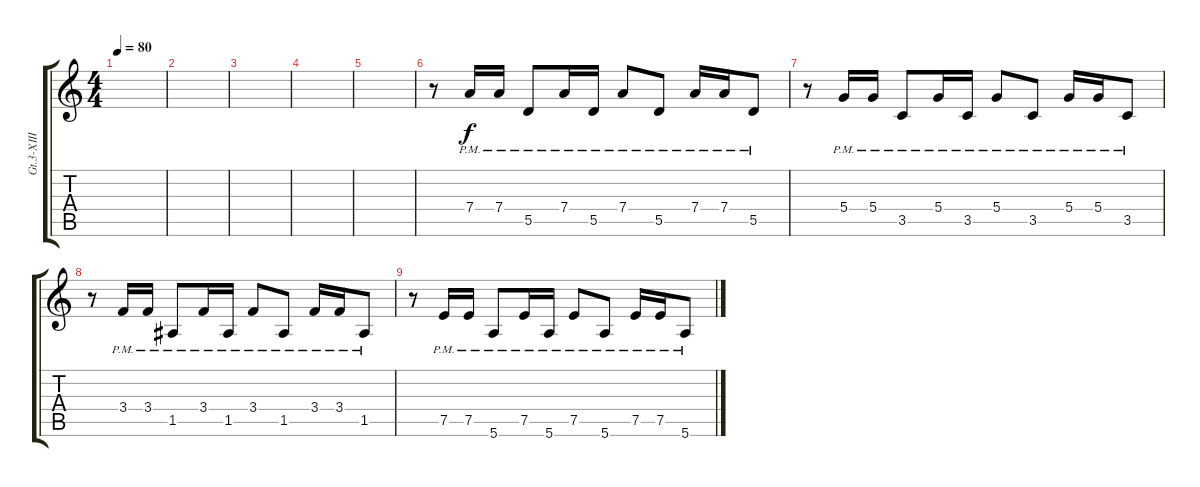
\track ("Gt.3-XIII" "Gt.3-XIII") {instrument acousticguitarsteel}
\staff {score tabs}
\tuning (E4 B3 G3 D3 A2 E2) {hide}
\ts (4 4)
\tempo 80
\clef g2
\ks c
|
|
|
|
|
r.8 7.4{pm}.16 7.4{pm}.16 5.5{pm}.8 7.4{pm}.16 5.5{pm}.16 7.4{pm}.8 5.5{pm}.8 7.4{pm}.16 7.4{pm}.16 5.5{pm}.8 |
r.8 5.4{pm}.16 5.4{pm}.16 3.5{pm}.8 5.4{pm}.16 3.5{pm}.16 5.4{pm}.8 3.5{pm}.8 5.4{pm}.16 5.4{pm}.16 3.5{pm}.8 |
r.8 3.4{pm}.16 3.4{pm}.16 1.5{pm}.8 3.4{pm}.16 1.5{pm}.16 3.4{pm}.8 1.5{pm}.8 3.4{pm}.16 3.4{pm}.16 1.5{pm}.8 |
r.8 7.5{pm}.16 7.5{pm}.16 5.6{pm}.8 7.5{pm}.16 5.6{pm}.16 7.5{pm}.8 5.6{pm}.8 7.5{pm}.16 7.5{pm}.16 5.6{pm}.8
